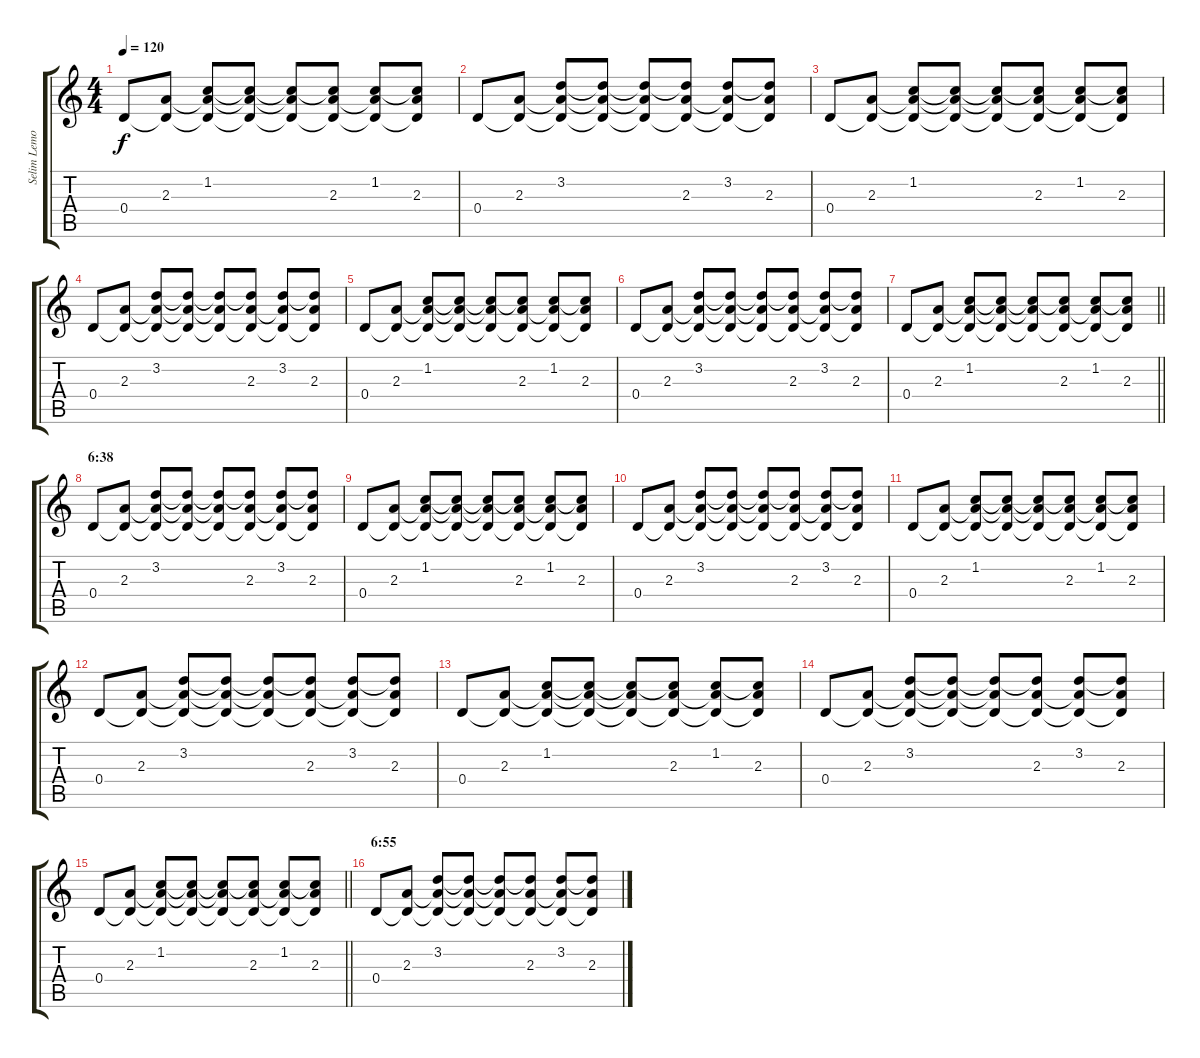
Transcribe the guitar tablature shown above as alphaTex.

\track ("Selim Lemouchi (Rhythm Guitar)" "Selim Lemo") {instrument acousticguitarsteel}
\staff {score tabs}
\tuning (E4 B3 G3 D3 A2 E2) {hide}
\ts (4 4)
\tempo 120
\clef g2
\ks c
0.4.8{dy f} (2.3 0.4{t}).8 (1.2 2.3{t} 0.4{t}).8 (1.2{t} 2.3{t} 0.4{t}).8 (1.2{t} 2.3{t} 0.4{t}).8 (1.2{t} 2.3 0.4{t}).8 (1.2 2.3{t} 0.4{t}).8 (1.2{t} 2.3 0.4{t}).8 |
0.4.8 (2.3 0.4{t}).8 (3.2 2.3{t} 0.4{t}).8 (3.2{t} 2.3{t} 0.4{t}).8 (3.2{t} 2.3{t} 0.4{t}).8 (3.2{t} 2.3 0.4{t}).8 (3.2 2.3{t} 0.4{t}).8 (3.2{t} 2.3 0.4{t}).8 |
0.4.8 (2.3 0.4{t}).8 (1.2 2.3{t} 0.4{t}).8 (1.2{t} 2.3{t} 0.4{t}).8 (1.2{t} 2.3{t} 0.4{t}).8 (1.2{t} 2.3 0.4{t}).8 (1.2 2.3{t} 0.4{t}).8 (1.2{t} 2.3 0.4{t}).8 |
0.4.8 (2.3 0.4{t}).8 (3.2 2.3{t} 0.4{t}).8 (3.2{t} 2.3{t} 0.4{t}).8 (3.2{t} 2.3{t} 0.4{t}).8 (3.2{t} 2.3 0.4{t}).8 (3.2 2.3{t} 0.4{t}).8 (3.2{t} 2.3 0.4{t}).8 |
0.4.8 (2.3 0.4{t}).8 (1.2 2.3{t} 0.4{t}).8 (1.2{t} 2.3{t} 0.4{t}).8 (1.2{t} 2.3{t} 0.4{t}).8 (1.2{t} 2.3 0.4{t}).8 (1.2 2.3{t} 0.4{t}).8 (1.2{t} 2.3 0.4{t}).8 |
0.4.8 (2.3 0.4{t}).8 (3.2 2.3{t} 0.4{t}).8 (3.2{t} 2.3{t} 0.4{t}).8 (3.2{t} 2.3{t} 0.4{t}).8 (3.2{t} 2.3 0.4{t}).8 (3.2 2.3{t} 0.4{t}).8 (3.2{t} 2.3 0.4{t}).8 |
\barLineRight lightlight
0.4.8 (2.3 0.4{t}).8 (1.2 2.3{t} 0.4{t}).8 (1.2{t} 2.3{t} 0.4{t}).8 (1.2{t} 2.3{t} 0.4{t}).8 (1.2{t} 2.3 0.4{t}).8 (1.2 2.3{t} 0.4{t}).8 (1.2{t} 2.3 0.4{t}).8 |
\section ("" "6:38")
0.4.8 (2.3 0.4{t}).8 (3.2 2.3{t} 0.4{t}).8 (3.2{t} 2.3{t} 0.4{t}).8 (3.2{t} 2.3{t} 0.4{t}).8 (3.2{t} 2.3 0.4{t}).8 (3.2 2.3{t} 0.4{t}).8 (3.2{t} 2.3 0.4{t}).8 |
0.4.8 (2.3 0.4{t}).8 (1.2 2.3{t} 0.4{t}).8 (1.2{t} 2.3{t} 0.4{t}).8 (1.2{t} 2.3{t} 0.4{t}).8 (1.2{t} 2.3 0.4{t}).8 (1.2 2.3{t} 0.4{t}).8 (1.2{t} 2.3 0.4{t}).8 |
0.4.8 (2.3 0.4{t}).8 (3.2 2.3{t} 0.4{t}).8 (3.2{t} 2.3{t} 0.4{t}).8 (3.2{t} 2.3{t} 0.4{t}).8 (3.2{t} 2.3 0.4{t}).8 (3.2 2.3{t} 0.4{t}).8 (3.2{t} 2.3 0.4{t}).8 |
0.4.8 (2.3 0.4{t}).8 (1.2 2.3{t} 0.4{t}).8 (1.2{t} 2.3{t} 0.4{t}).8 (1.2{t} 2.3{t} 0.4{t}).8 (1.2{t} 2.3 0.4{t}).8 (1.2 2.3{t} 0.4{t}).8 (1.2{t} 2.3 0.4{t}).8 |
0.4.8 (2.3 0.4{t}).8 (3.2 2.3{t} 0.4{t}).8 (3.2{t} 2.3{t} 0.4{t}).8 (3.2{t} 2.3{t} 0.4{t}).8 (3.2{t} 2.3 0.4{t}).8 (3.2 2.3{t} 0.4{t}).8 (3.2{t} 2.3 0.4{t}).8 |
0.4.8 (2.3 0.4{t}).8 (1.2 2.3{t} 0.4{t}).8 (1.2{t} 2.3{t} 0.4{t}).8 (1.2{t} 2.3{t} 0.4{t}).8 (1.2{t} 2.3 0.4{t}).8 (1.2 2.3{t} 0.4{t}).8 (1.2{t} 2.3 0.4{t}).8 |
0.4.8 (2.3 0.4{t}).8 (3.2 2.3{t} 0.4{t}).8 (3.2{t} 2.3{t} 0.4{t}).8 (3.2{t} 2.3{t} 0.4{t}).8 (3.2{t} 2.3 0.4{t}).8 (3.2 2.3{t} 0.4{t}).8 (3.2{t} 2.3 0.4{t}).8 |
\barLineRight lightlight
0.4.8 (2.3 0.4{t}).8 (1.2 2.3{t} 0.4{t}).8 (1.2{t} 2.3{t} 0.4{t}).8 (1.2{t} 2.3{t} 0.4{t}).8 (1.2{t} 2.3 0.4{t}).8 (1.2 2.3{t} 0.4{t}).8 (1.2{t} 2.3 0.4{t}).8 |
\section ("" "6:55")
0.4.8 (2.3 0.4{t}).8 (3.2 2.3{t} 0.4{t}).8 (3.2{t} 2.3{t} 0.4{t}).8 (3.2{t} 2.3{t} 0.4{t}).8 (3.2{t} 2.3 0.4{t}).8 (3.2 2.3{t} 0.4{t}).8 (3.2{t} 2.3 0.4{t}).8
